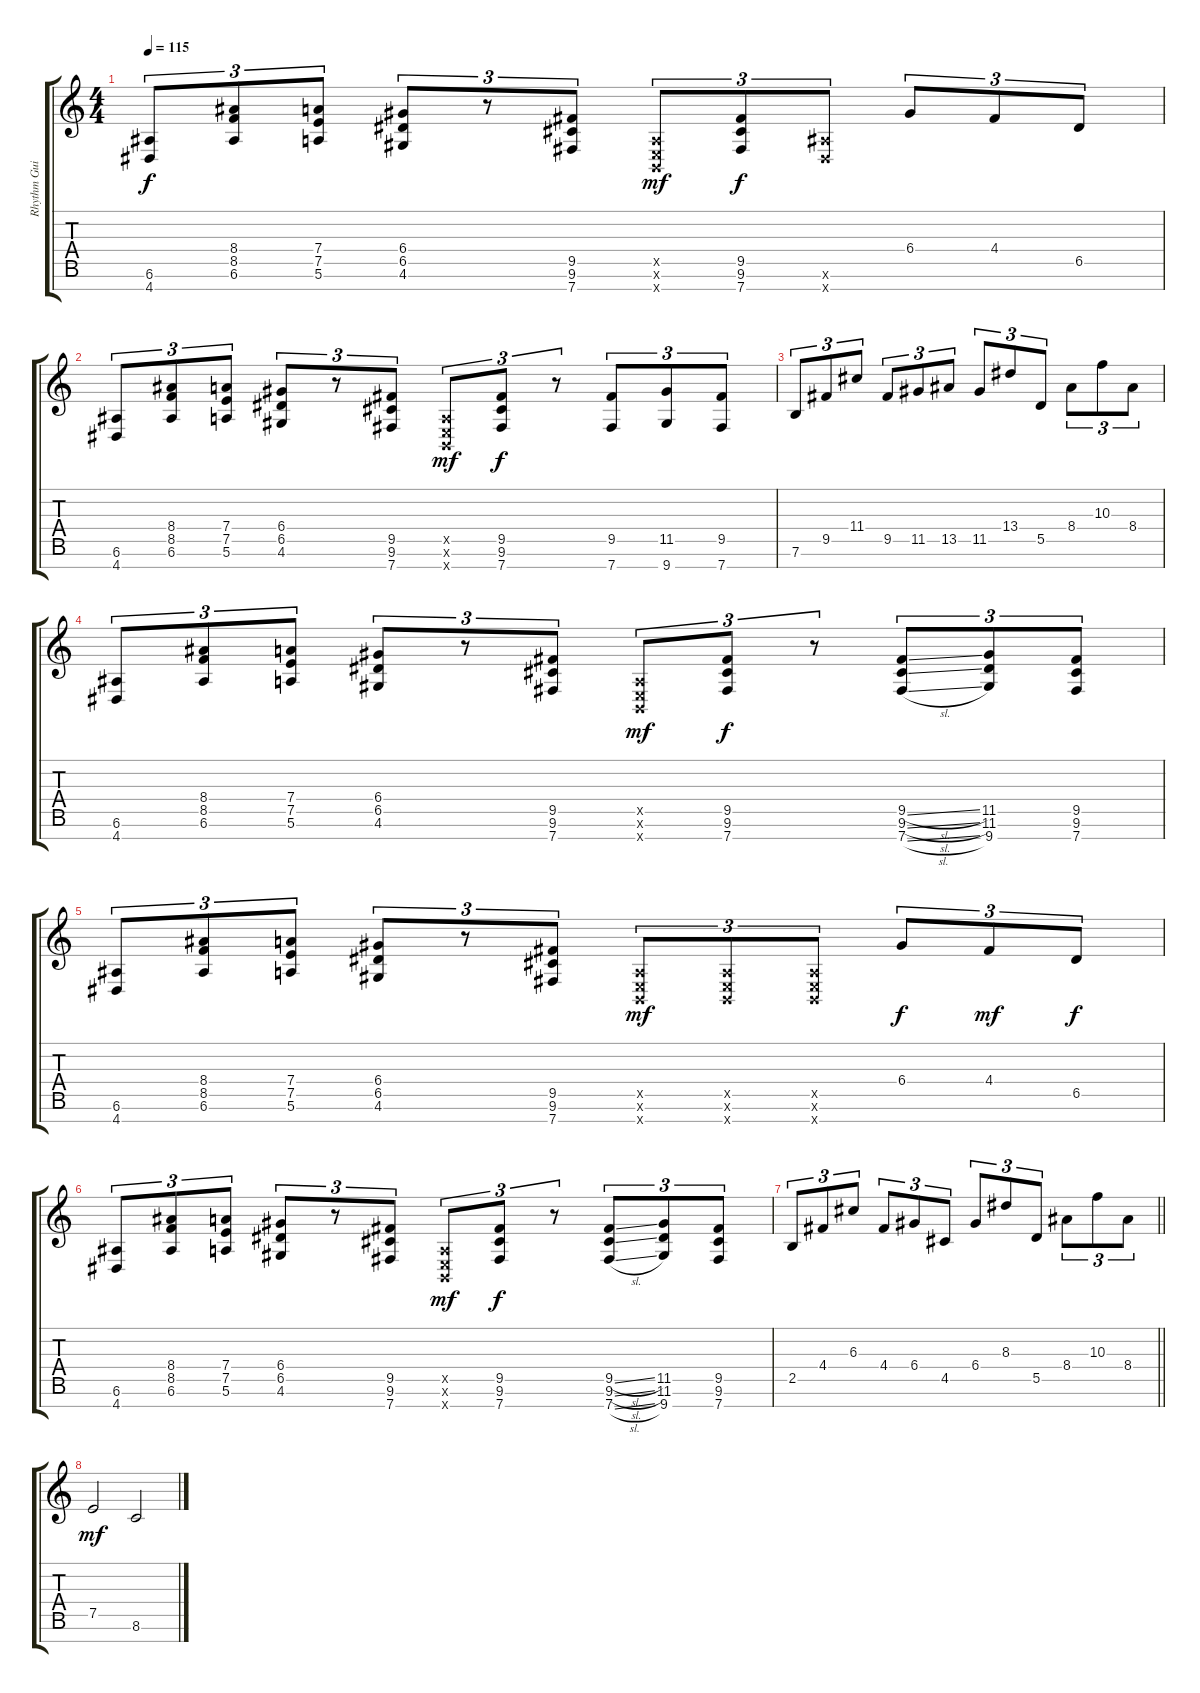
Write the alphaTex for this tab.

\track ("Rhythm Guitar" "Rhythm Gui") {instrument distortionguitar}
\staff {score tabs}
\tuning (E4 B3 G3 D3 A2 E2 B1) {hide}
\ts (4 4)
\tempo 115
\clef g2
\ks c
(6.6 4.7).8{tu (3 2) dy f} (8.4 8.5 6.6).8{tu (3 2)} (7.4 7.5 5.6).8{tu (3 2)} (6.4 6.5 4.6).8{tu (3 2)} r.8{tu (3 2)} (9.5 9.6 7.7).8{tu (3 2)} (0.5{x} 0.6{x} 0.7{x}).8{tu (3 2) dy mf} (9.5 9.6 7.7).8{tu (3 2) dy f} (6.6{x} 4.7{x}).8{tu (3 2)} 6.4.8{tu (3 2)} 4.4.8{tu (3 2)} 6.5.8{tu (3 2)} |
(6.6 4.7).8{tu (3 2)} (8.4 8.5 6.6).8{tu (3 2)} (7.4 7.5 5.6).8{tu (3 2)} (6.4 6.5 4.6).8{tu (3 2)} r.8{tu (3 2)} (9.5 9.6 7.7).8{tu (3 2)} (0.5{x} 0.6{x} 0.7{x}).8{tu (3 2) dy mf} (9.5 9.6 7.7).8{tu (3 2) dy f} r.8{tu (3 2)} (9.5 7.7).8{tu (3 2)} (11.5 9.7).8{tu (3 2)} (9.5 7.7).8{tu (3 2)} |
7.6.8{tu (3 2)} 9.5.8{tu (3 2)} 11.4.8{tu (3 2)} 9.5.8{tu (3 2)} 11.5.8{tu (3 2)} 13.5.8{tu (3 2)} 11.5.8{tu (3 2)} 13.4.8{tu (3 2)} 5.5.8{tu (3 2)} 8.4.8{tu (3 2)} 10.3.8{tu (3 2)} 8.4.8{tu (3 2)} |
(6.6 4.7).8{tu (3 2)} (8.4 8.5 6.6).8{tu (3 2)} (7.4 7.5 5.6).8{tu (3 2)} (6.4 6.5 4.6).8{tu (3 2)} r.8{tu (3 2)} (9.5 9.6 7.7).8{tu (3 2)} (0.5{x} 0.6{x} 0.7{x}).8{tu (3 2) dy mf} (9.5 9.6 7.7).8{tu (3 2) dy f} r.8{tu (3 2)} (9.5{sl} 9.6{sl} 7.7{sl}).8{tu (3 2)} (11.5 11.6 9.7).8{tu (3 2)} (9.5 9.6 7.7).8{tu (3 2)} |
(6.6 4.7).8{tu (3 2)} (8.4 8.5 6.6).8{tu (3 2)} (7.4 7.5 5.6).8{tu (3 2)} (6.4 6.5 4.6).8{tu (3 2)} r.8{tu (3 2)} (9.5 9.6 7.7).8{tu (3 2)} (0.5{x} 0.6{x} 0.7{x}).8{tu (3 2) dy mf} (0.5{x} 0.6{x} 0.7{x}).8{tu (3 2)} (0.5{x} 0.6{x} 0.7{x}).8{tu (3 2)} 6.4.8{tu (3 2) dy f} 4.4.8{tu (3 2) dy mf} 6.5.8{tu (3 2) dy f} |
(6.6 4.7).8{tu (3 2)} (8.4 8.5 6.6).8{tu (3 2)} (7.4 7.5 5.6).8{tu (3 2)} (6.4 6.5 4.6).8{tu (3 2)} r.8{tu (3 2)} (9.5 9.6 7.7).8{tu (3 2)} (0.5{x} 0.6{x} 0.7{x}).8{tu (3 2) dy mf} (9.5 9.6 7.7).8{tu (3 2) dy f} r.8{tu (3 2)} (9.5{sl} 9.6{sl} 7.7{sl}).8{tu (3 2)} (11.5 11.6 9.7).8{tu (3 2)} (9.5 9.6 7.7).8{tu (3 2)} |
\barLineRight lightlight
2.5.8{tu (3 2)} 4.4.8{tu (3 2)} 6.3.8{tu (3 2)} 4.4.8{tu (3 2)} 6.4.8{tu (3 2)} 4.5.8{tu (3 2)} 6.4.8{tu (3 2)} 8.3.8{tu (3 2)} 5.5.8{tu (3 2)} 8.4.8{tu (3 2)} 10.3.8{tu (3 2)} 8.4.8{tu (3 2)} |
\section ("" "")
7.5.2{dy mf instrument electricguitarmuted} 8.6.2
